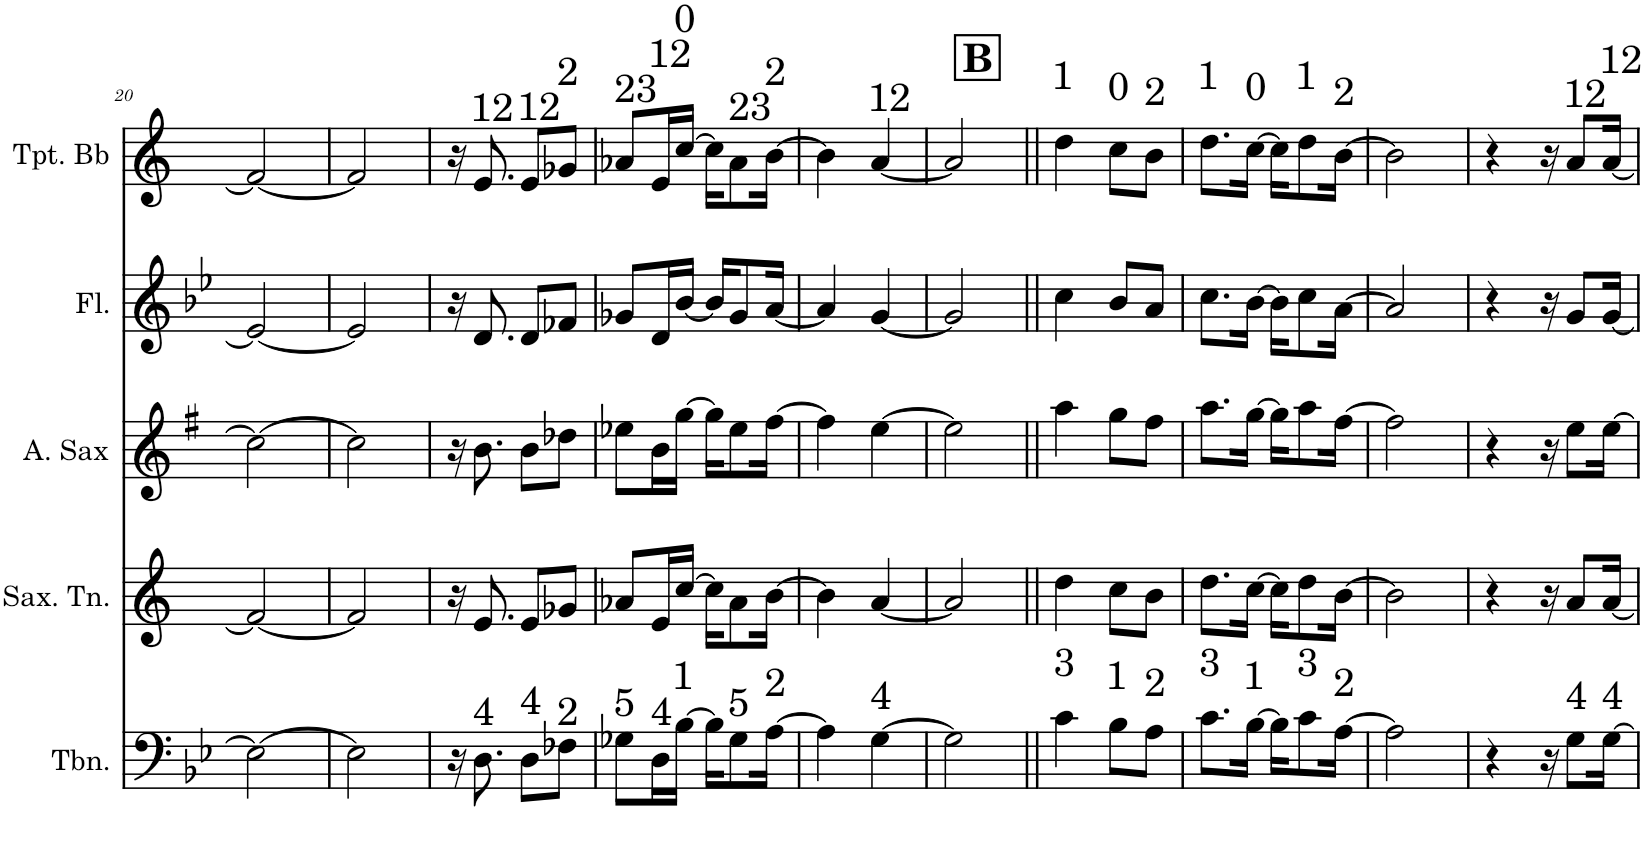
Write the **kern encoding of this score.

**kern	**kern	**kern	**kern	**kern
*part5	*part4	*part3	*part2	*part1
*staff5	*staff4	*staff3	*staff2	*staff1
*I"Trombone	*I"Saxofone Tenor	*I"Saxofone Alto	*I"Flauta Transversal	*I"Trompete Bb
*I'Tbn.	*I'Sax. Tn.	*	*I'Fl.	*I'Tpt. Bb
!!LO:PB:g=z
*clefF4	*clefG2	*clefG2	*clefG2	*clefG2
*	*Trd8c14	*Trd5c9	*	*Trd1c2
*k[b-e-]	*k[]	*k[f#]	*k[b-e-]	*k[]
*M2/4	*M2/4	*M2/4	*M2/4	*M2/4
=20	=20	=20	=20	=20
2E-\_	2f/_	2cc\_	2e-/_	2f/_
=21	=21	=21	=21	=21
2E-\]	2f/]	2cc\]	2e-/]	2f/]
=22	=22	=22	=22	=22
16r	16r	16r	16r	16r
!	!	!	!	!LO:TX:a:t=12
!LO:TX:a:t=4	!	!	!	!
8.D\	8.e/	8.b\	8.d/	8.e/
!	!	!	!	!LO:TX:a:t=12
!LO:TX:a:t=4	!	!	!	!
8D\L	8e/L	8b\L	8d/L	8e/L
!	!	!	!	!LO:TX:a:t=2
!LO:TX:a:t=2	!	!	!	!
8F-X\J	8g-X/J	8dd-X\J	8f-X/J	8g-X/J
=23	=23	=23	=23	=23
!	!	!	!	!LO:TX:a:t=23
!LO:TX:a:t=5	!	!	!	!
8G-X\L	8a-X/L	8ee-X\L	8g-X/L	8a-X/L
!	!	!	!	!LO:TX:a:t=12
!LO:TX:a:t=4	!	!	!	!
16D\L	16e/L	16b\L	16d/L	16e/L
!	!	!	!	!LO:TX:a:t=0
!LO:TX:a:t=1	!	!	!	!
[16B-\JJ	[16cc/JJ	[16gg\JJ	[16b-/JJ	[16cc/JJ
16B-\KL]	16cc\KL]	16gg\KL]	16b-/KL]	16cc\KL]
!	!	!	!	!LO:TX:a:t=23
!LO:TX:a:t=5	!	!	!	!
8G-\	8a-\	8ee-\	8g-/	8a-\
!	!	!	!	!LO:TX:a:t=2
!LO:TX:a:t=2	!	!	!	!
[16A\Jk	[16b\Jk	[16ff#\Jk	[16a/Jk	[16b\Jk
=24	=24	=24	=24	=24
4A\]	4b\]	4ff#\]	4a/]	4b\]
!	!	!	!	!LO:TX:a:t=12
!LO:TX:a:t=4	!	!	!	!
[4G\	[4a/	[4ee\	[4g/	[4a/
=25	=25	=25	=25	=25
2G\]	2a/]	2ee\]	2g/]	2a/]
!!LO:REH:place=s1:a:B:cj:t=B
=26||	=26||	=26||	=26||	=26||
!	!	!	!	!LO:TX:a:t=1
!LO:TX:a:t=3	!	!	!	!
4c\	4dd\	4aa\	4cc\	4dd\
!	!	!	!	!LO:TX:a:t=0
!LO:TX:a:t=1	!	!	!	!
8B-\L	8cc\L	8gg\L	8b-/L	8cc\L
!	!	!	!	!LO:TX:a:t=2
!LO:TX:a:t=2	!	!	!	!
8A\J	8b\J	8ff#\J	8a/J	8b\J
=27	=27	=27	=27	=27
!	!	!	!	!LO:TX:a:t=1
!LO:TX:a:t=3	!	!	!	!
8.c\L	8.dd\L	8.aa\L	8.cc\L	8.dd\L
!	!	!	!	!LO:TX:a:t=0
!LO:TX:a:t=1	!	!	!	!
[16B-\Jk	[16cc\Jk	[16gg\Jk	[16b-\Jk	[16cc\Jk
16B-\KL]	16cc\KL]	16gg\KL]	16b-\KL]	16cc\KL]
!	!	!	!	!LO:TX:a:t=1
!LO:TX:a:t=3	!	!	!	!
8c\	8dd\	8aa\	8cc\	8dd\
!	!	!	!	!LO:TX:a:t=2
!LO:TX:a:t=2	!	!	!	!
[16A\Jk	[16b\Jk	[16ff#\Jk	[16a\Jk	[16b\Jk
=28	=28	=28	=28	=28
2A\]	2b\]	2ff#\]	2a/]	2b\]
=29	=29	=29	=29	=29
4r	4r	4r	4r	4r
16r	16r	16r	16r	16r
!	!	!	!	!LO:TX:a:t=12
!LO:TX:a:t=4	!	!	!	!
8G\L	8a/L	8ee\L	8g/L	8a/L
!	!	!	!	!LO:TX:a:t=12
!LO:TX:a:t=4	!	!	!	!
[16G\Jk	[16a/Jk	[16ee\Jk	[16g/Jk	[16a/Jk
=	=	=	=	=
*-	*-	*-	*-	*-
